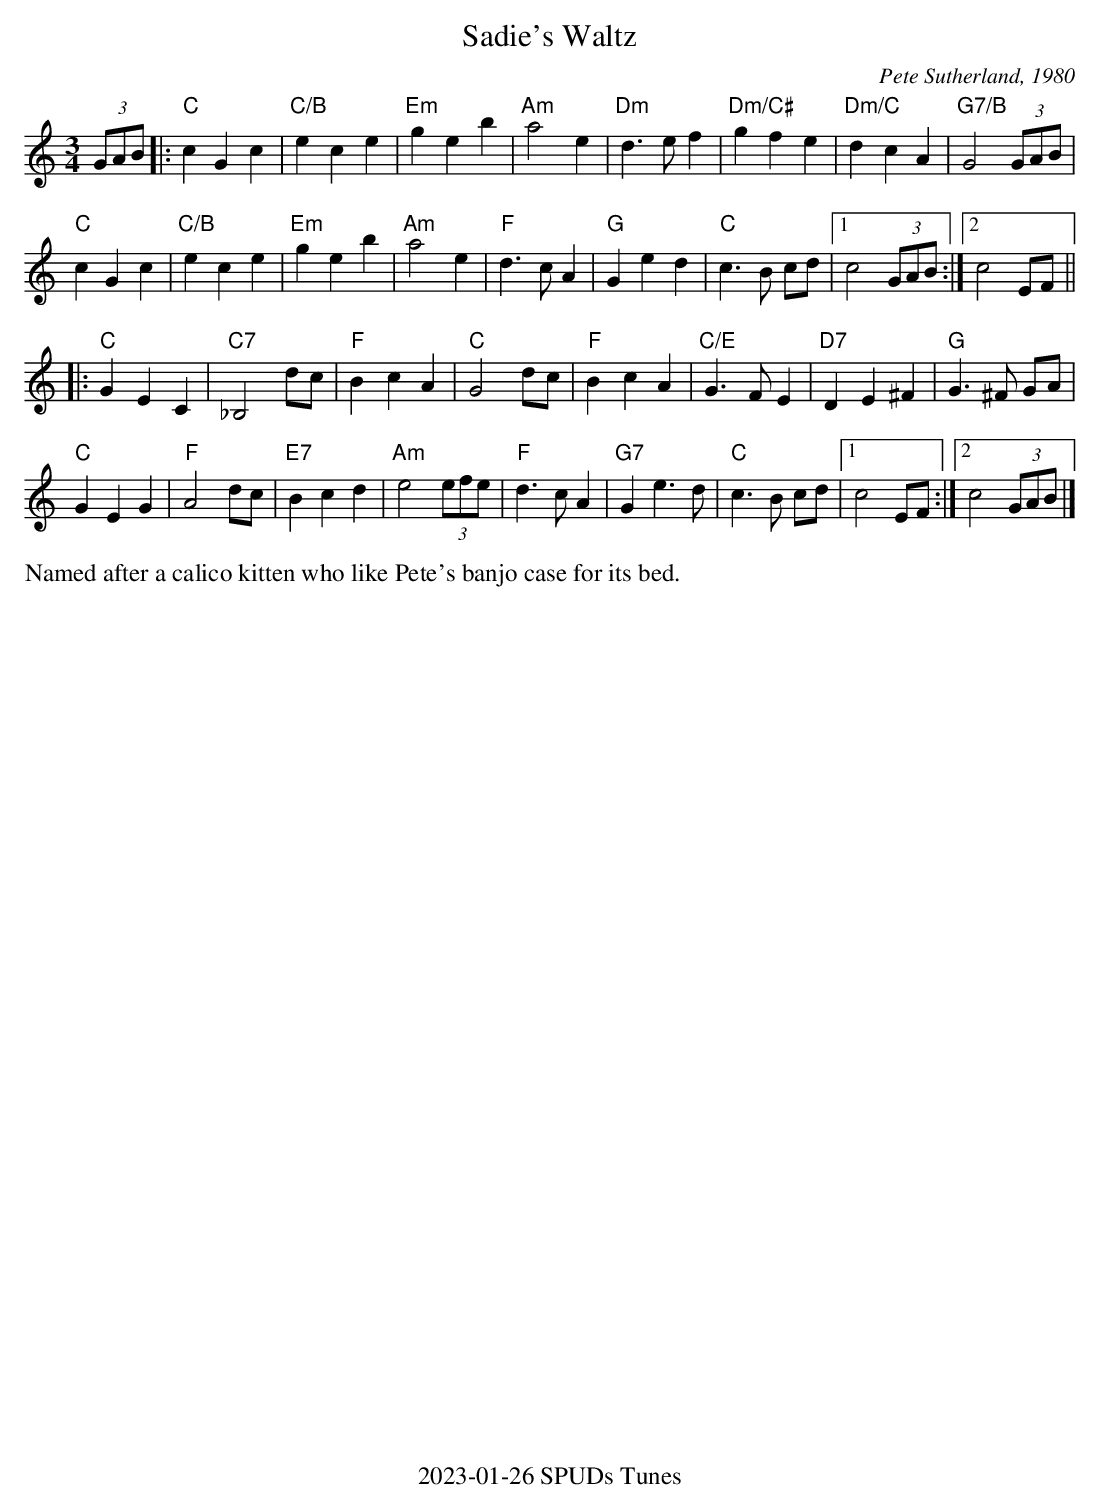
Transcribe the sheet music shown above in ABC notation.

X:1
T:Sadie's Waltz
C:Pete Sutherland, 1980
M:3/4
L:1/8
K:C
(3GAB|:"C"c2 G2 c2|"C/B"e2 c2 e2|"Em"g2 e2 b2|"Am"a4 e2| \
"Dm"d3 e f2|"Dm/C#"g2 f2 e2|"Dm/C"d2 c2 A2|"G7/B"G4 (3GAB|
"C"c2 G2 c2|"C/B"e2 c2 e2|"Em"g2 e2 b2|"Am"a4 e2|\
"F"d3 c A2|"G"G2 e2 d2|"C"c3 B cd|1c4(3GAB:|2c4EF||
|:"C"G2 E2 C2|"C7"_B,4 dc|"F"B2 c2 A2|"C"G4 dc|\
"F"B2 c2 A2|"C/E"G3 FE2|"D7"D2 E2 ^F2|"G"G3 ^F GA|
"C"G2 E2 G2|"F"A4 dc|"E7"B2 c2 d2|"Am"e4 (3efe|\
"F"d3 c A2|"G7"G2 e3 d|"C"c3 B cd|1c4EF:|2c4 (3GAB|]
